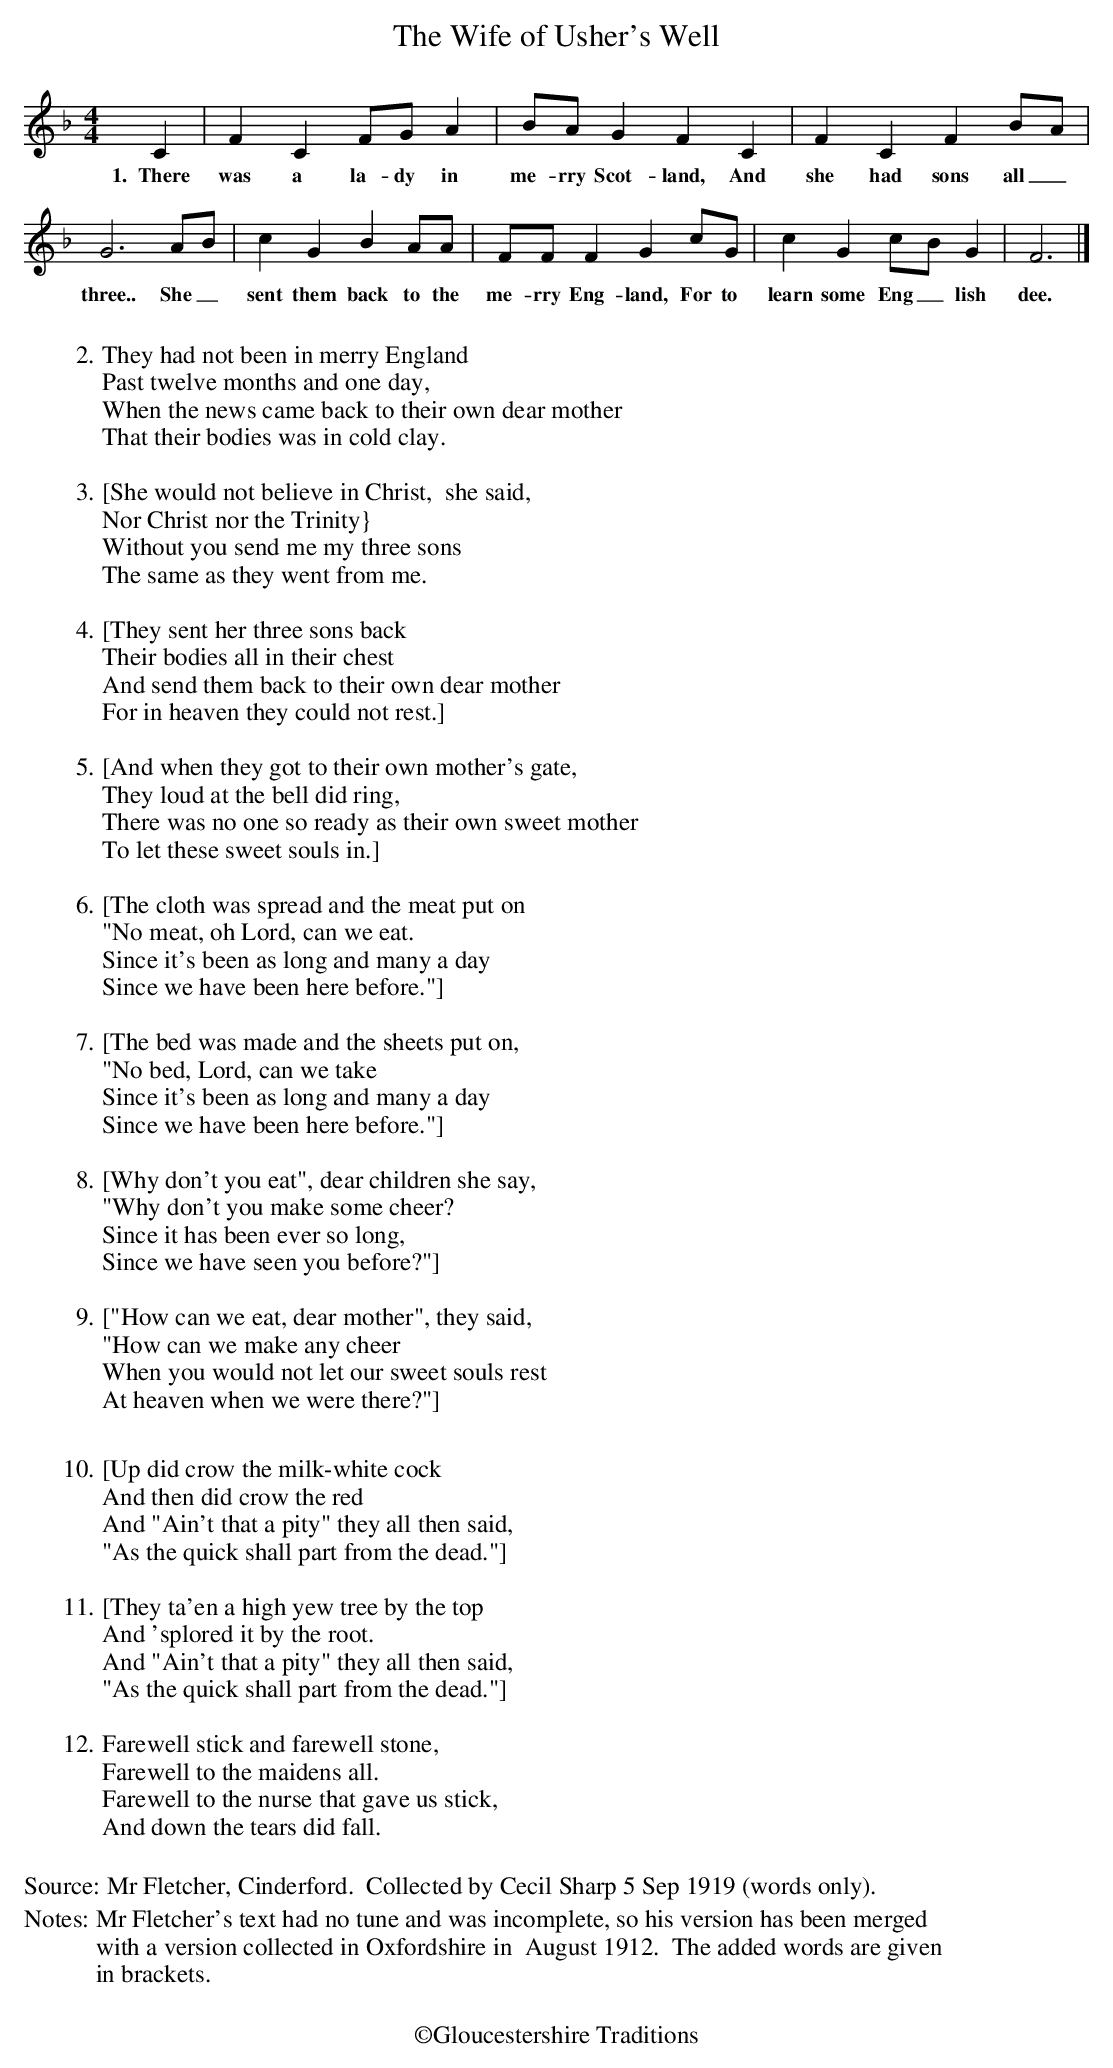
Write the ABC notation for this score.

X:1
T:Wife of Usher's Well, The
L:1/4
M:4/4
K:F
C|FCF/G/A|B/A/GFC|FCFB/-A/|
w:1.~~There was a la-dy in me-rry Scot-land, And she had sons all_
G3A/-B/|cGBA/A/|F/F/FGc/G/|cGc/-B/G|F3|]
w:three.. She_ sent them back to the me-rry Eng-land, For to learn some Eng_lish dee.
W:
W:2.They had not been in merry England
W:Past twelve months and one day,
W:When the news came back to their own dear mother
W:That their bodies was in cold clay.
W:
W:3.[She would not believe in Christ,  she said,
W:Nor Christ nor the Trinity}
W:Without you send me my three sons
W:The same as they went from me.
W:
W:4.[They sent her three sons back
W:Their bodies all in their chest
W:And send them back to their own dear mother
W:For in heaven they could not rest.]
W:
W:5.[And when they got to their own mother's gate,
W:They loud at the bell did ring,
W:There was no one so ready as their own sweet mother
W:To let these sweet souls in.]
W:
W:6.[The cloth was spread and the meat put on
W:"No meat, oh Lord, can we eat.
W:Since it's been as long and many a day
W:Since we have been here before."]
W:
W:7.[The bed was made and the sheets put on,
W:"No bed, Lord, can we take
W:Since it's been as long and many a day
W:Since we have been here before."]
W:
W:8.[Why don't you eat", dear children she say,
W:"Why don't you make some cheer?
W:Since it has been ever so long,
W:Since we have seen you before?"]
W:
W:9.["How can we eat, dear mother", they said,
W:"How can we make any cheer
W:When you would not let our sweet souls rest
W:At heaven when we were there?"]
W:
W:10. [Up did crow the milk-white cock
W:And then did crow the red
W:And "Ain't that a pity" they all then said,
W:"As the quick shall part from the dead."]
W:
W:11.[They ta'en a high yew tree by the top
W:And 'splored it by the root.
W:And "Ain't that a pity" they all then said,
W:"As the quick shall part from the dead."]
W:
W:12.Farewell stick and farewell stone,
W:Farewell to the maidens all.
W:Farewell to the nurse that gave us stick,
W:And down the tears did fall.
W:
